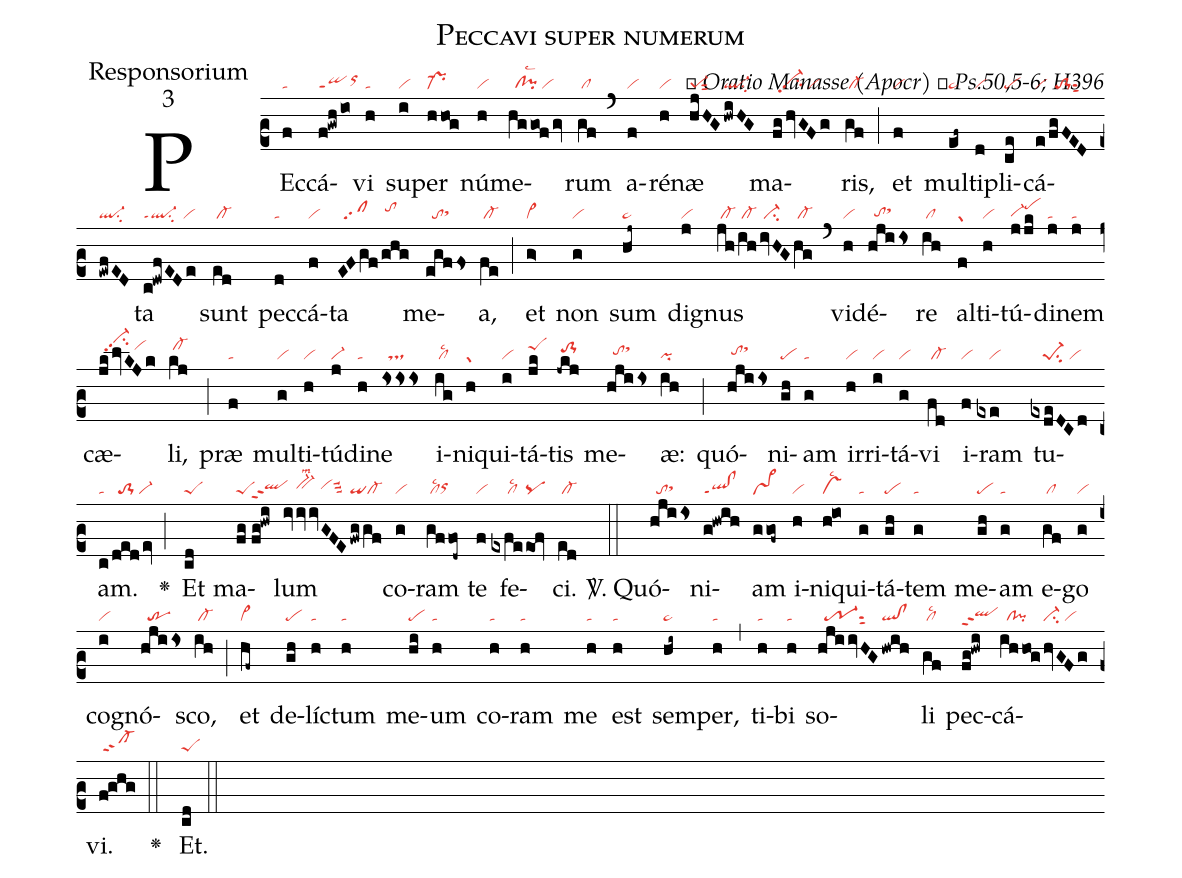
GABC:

name:Peccavi super numerum;
office-part:Responsorium;
mode:3;
commentary:ꝶ Oratio Manasse (Apocr) ꝟ Ps.50,5-6; H396;
nabc-lines:1;
%%
(c2)PEc(f|ta)cá(f!gwh/io|qippt1orhi)vi(h|ta) su(i|vi)per(hho!g|pr-) nú(h|vi)me(hg/go!f/gv|//cl!pilsc2/vi)rum(gf|/cl) (`) a(f|vi)ré(h|vi)næ(hjHG|pe-1sut2|hwiHG|ql-su2) ma(fghvGFg|//vi-hhpp2su2/vi)ris,(gf|/cl-) (;)
et(f|vi)  mul(ef~|pe~)ti(d|vi)pli(ce|pe)cá(e|vi|/fgFED|//to-1sut2|ewfED|ql-su2)ta(c!dwfEDe|ql-ppt1su2/vi) sunt(ed|/cl-) pec(d|ta)cá(f|vi)ta(EFgf|//sf|/ghg|/tohi) me(egffs|//tosthh)a,(fe|/cl-) (;) et(g>|vi>) non(g|vi) sum(hj~|pe~) di(j|vi)gnus(jh|/cl-|/ih|/cl-|ivHG|/ci-|hg|/cl-) (`) vi(h|vi)dé(hjiis|//tohgsthi)re(ih|/cl) al(f|gr)ti(h|vi)tú(jjk|vi-hgpehj)di(j|ta)nem(j|ta) cæ(jklvKJk|//vi-hmpp2su2/vihj)li,(kj|/cl-hj) (;) præ(f|ta) mul(g|vi)ti(h|vi)tú(j|vi-)di(h|ta)ne(isss|//ts) i(ig|/cllsc2)ni(h|gr)qui(i|vi)tá(jk|peShj)tis(-jkj|/to-1hi) me(hjiis|//tohhsthj)æ:(ih|pi) (;)
quó(hjiis|/tohhsthj)ni(gh|pe)am(g|ta) ir(h|vi)ri(i|vi)tá(g|vi)vi(fd|/cl-) i(f|vi)ram(exe|////vi) tu(exdeDCd|////pe-1su2/vi)am.(c|ta|/dedev|//to-1/vi-) (;)
<v>\greheightstar</v>()
Et(cd|peS) ma(fg|peS|///fg!hwi|qlhhppt2)lum(ivvvGFE|////bv-hhlsm2/vihhsuu3|fwggf|qicl-) co(g|vi)ram(gffod~|/cllsc2orhh) te(f|vi) fe(exfe|/////cllsc2|eof|pq)ci.(ed|/cl-) (::)
<sp>V/</sp>.
Quó(hjiis|//tosthh)ni(g!hwih|ql!clppt1)am(ggof~|pr~) i(h|vi)ni(h!io|vslsc2)qui(g|ta)tá(gh|pe)tem(g|ta) me(gh|pe)am(g|ta) e(gf|/cl)go(g|vi) co(i|vi)gnó(hjiis|//tr)sco,(ih|/cl-) (;) et(hf~|cl~) de(gh|pe)lí(h|ta)ctum(h|ta) me(hi|pe)um(h|ta) co(h|ta)ram(h|ta) me(h|ta) est(h|ta) sem(hi~|pe~)per,(h|ta) (,) ti(h|ta)bi(h|ta) so(hjiivHG|//tr-1sut2|hwih|ql!cl)li(gf|/cllsc2) pec(fg!hwi|qlhhppt2)cá(ihho!g|//cl!pi|hvGFg|vi-su2/vi)vi.(f!ghg|/sf-) (::)

<v>\greheightstar</v>() Et.(cd|peS) (::)
